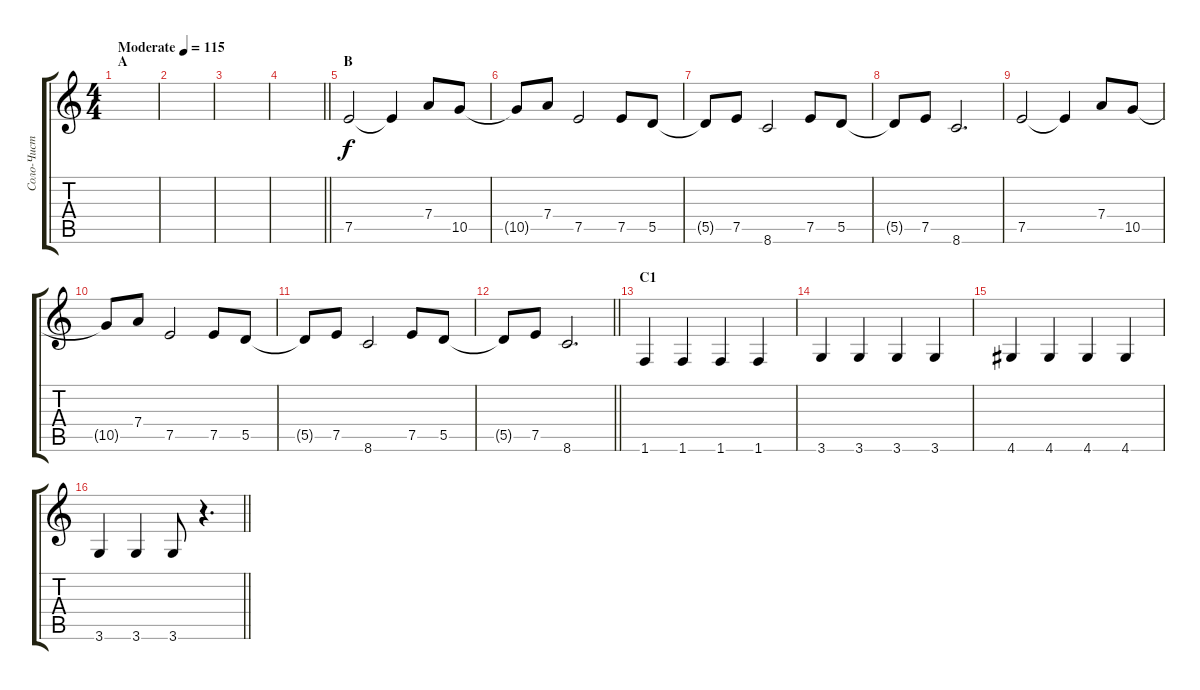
\track ("Соло-Чист" "Соло-Чист") {instrument electricguitarclean}
\staff {score tabs}
\tuning (E4 B3 G3 D3 A2 E2) {hide}
\ts (4 4)
\section ("" "A")
\tempo (115 "Moderate")
\clef g2
\ks c
|
|
|
\barLineRight lightlight
|
\section ("" "B")
7.5.2 7.5{t}.4 7.4.8 10.5.8 |
10.5{t}.8 7.4.8 7.5.2 7.5.8 5.5.8 |
5.5{t}.8 7.5.8 8.6.2 7.5.8 5.5.8 |
5.5{t}.8 7.5.8 8.6.2{d} |
7.5.2 7.5{t}.4 7.4.8 10.5.8 |
10.5{t}.8 7.4.8 7.5.2 7.5.8 5.5.8 |
5.5{t}.8 7.5.8 8.6.2 7.5.8 5.5.8 |
\barLineRight lightlight
5.5{t}.8 7.5.8 8.6.2{d} |
\section ("" "C1")
1.6.4 1.6.4 1.6.4 1.6.4 |
3.6.4 3.6.4 3.6.4 3.6.4 |
4.6.4 4.6.4 4.6.4 4.6.4 |
\barLineRight lightlight
3.6.4 3.6.4 3.6.8 r.4{d}
